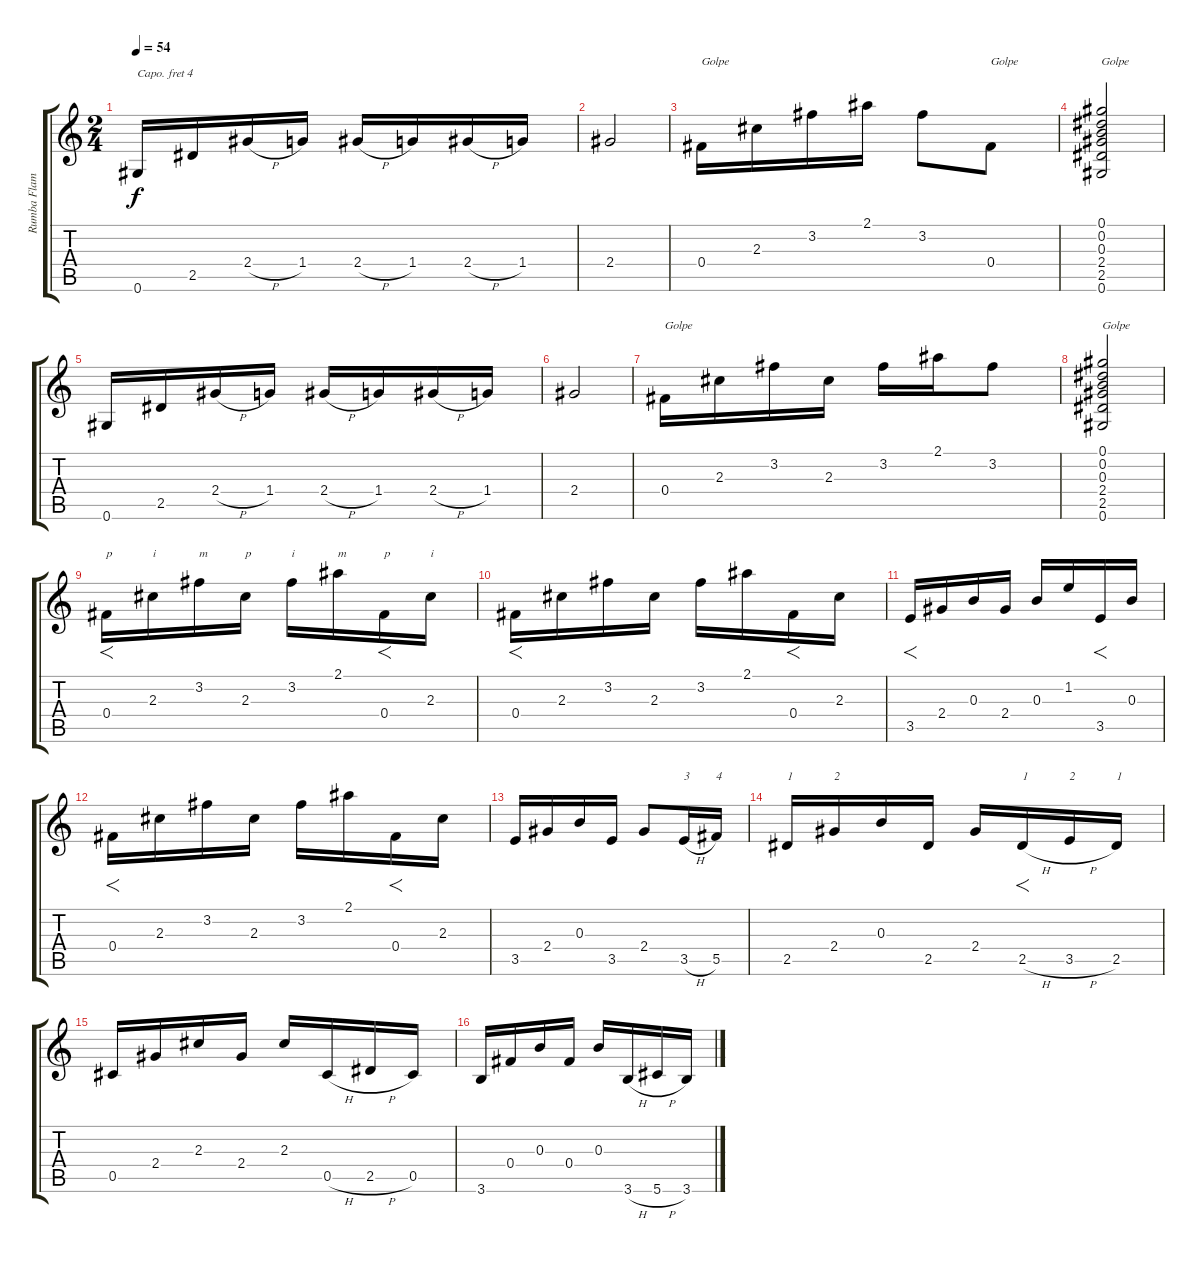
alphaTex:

\track ("Rumba Flamenca" "Rumba Flam") {instrument acousticguitarnylon}
\staff {score tabs}
\capo 4
\tuning (E4 B3 G3 D3 A2 E2) {hide}
\ts (2 4)
\tempo 54
\clef g2
\ks c
0.6.16{dy f instrument acousticguitarnylon} 2.5.16 2.4{h}.16 1.4.16 2.4{h}.16 1.4.16 2.4{h}.16 1.4.16 |
2.4.2 |
0.4.16{txt "Golpe"} 2.3.16 3.2.16 2.1.16 3.2.8 0.4.8{txt "Golpe"} |
(0.1 0.2 0.3 2.4 2.5 0.6).2{txt "Golpe"} |
0.6.16 2.5.16 2.4{h}.16 1.4.16 2.4{h}.16 1.4.16 2.4{h}.16 1.4.16 |
2.4.2 |
0.4.16{txt "Golpe"} 2.3.16 3.2.16 2.3.16 3.2.16 2.1.16 3.2.8 |
(0.1 0.2 0.3 2.4 2.5 0.6).2{txt "Golpe"} |
0.4.16{f txt "p"} 2.3.16{txt "i"} 3.2.16{txt "m"} 2.3.16{txt "p"} 3.2.16{txt "i"} 2.1.16{txt "m"} 0.4.16{f txt "p"} 2.3.16{txt "i"} |
0.4.16{f} 2.3.16 3.2.16 2.3.16 3.2.16 2.1.16 0.4.16{f} 2.3.16 |
3.5.16{f} 2.4.16 0.3.16 2.4.16 0.3.16 1.2.16 3.5.16{f} 0.3.16 |
0.4.16{f} 2.3.16 3.2.16 2.3.16 3.2.16 2.1.16 0.4.16{f} 2.3.16 |
3.5.16 2.4.16 0.3.16 3.5.16 2.4.8 3.5{h}.16{txt "3"} 5.5.16{txt "4"} |
2.5.16{txt "1"} 2.4.16{txt "2"} 0.3.16 2.5.16 2.4.16 2.5{h}.16{f txt "1"} 3.5{h}.16{txt "2"} 2.5.16{txt "1"} |
0.5.16 2.4.16 2.3.16 2.4.16 2.3.16 0.5{h}.16 2.5{h}.16 0.5.16 |
3.6.16 0.4.16 0.3.16 0.4.16 0.3.16 3.6{h}.16 5.6{h}.16 3.6.16
